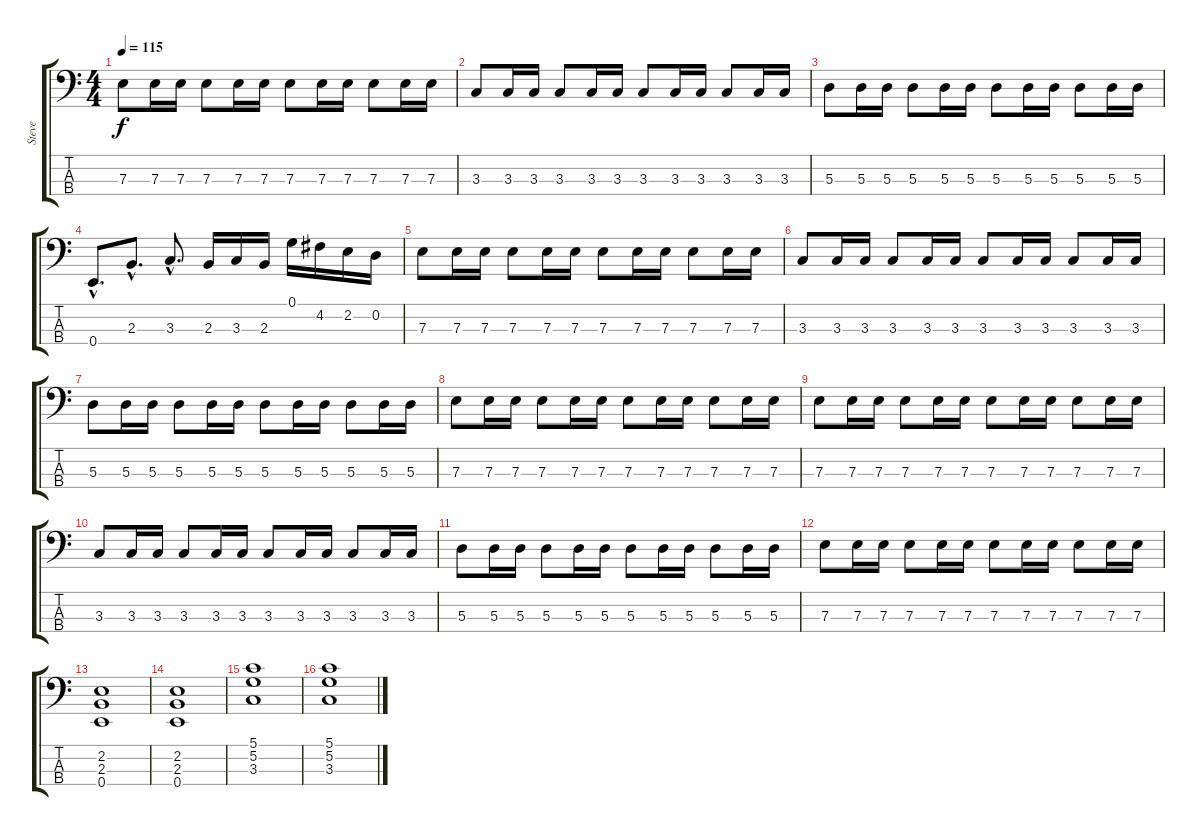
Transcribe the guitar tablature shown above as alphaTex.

\track ("Steve" "Steve") {instrument electricbassfinger}
\staff {score tabs}
\tuning (G2 D2 A1 E1) {hide}
\ts (4 4)
\tempo 115
\clef f4
\ks c
7.3.8{dy f} 7.3.16 7.3.16 7.3.8 7.3.16 7.3.16 7.3.8 7.3.16 7.3.16 7.3.8 7.3.16 7.3.16 |
3.3.8 3.3.16 3.3.16 3.3.8 3.3.16 3.3.16 3.3.8 3.3.16 3.3.16 3.3.8 3.3.16 3.3.16 |
5.3.8 5.3.16 5.3.16 5.3.8 5.3.16 5.3.16 5.3.8 5.3.16 5.3.16 5.3.8 5.3.16 5.3.16 |
0.4{hac}.8{d} 2.3{hac}.8{d} 3.3{hac}.8{d} 2.3.16 3.3.16 2.3.16 0.1.16 4.2.16 2.2.16 0.2.16 |
7.3.8 7.3.16 7.3.16 7.3.8 7.3.16 7.3.16 7.3.8 7.3.16 7.3.16 7.3.8 7.3.16 7.3.16 |
3.3.8 3.3.16 3.3.16 3.3.8 3.3.16 3.3.16 3.3.8 3.3.16 3.3.16 3.3.8 3.3.16 3.3.16 |
5.3.8 5.3.16 5.3.16 5.3.8 5.3.16 5.3.16 5.3.8 5.3.16 5.3.16 5.3.8 5.3.16 5.3.16 |
7.3.8 7.3.16 7.3.16 7.3.8 7.3.16 7.3.16 7.3.8 7.3.16 7.3.16 7.3.8 7.3.16 7.3.16 |
7.3.8 7.3.16 7.3.16 7.3.8 7.3.16 7.3.16 7.3.8 7.3.16 7.3.16 7.3.8 7.3.16 7.3.16 |
3.3.8 3.3.16 3.3.16 3.3.8 3.3.16 3.3.16 3.3.8 3.3.16 3.3.16 3.3.8 3.3.16 3.3.16 |
5.3.8 5.3.16 5.3.16 5.3.8 5.3.16 5.3.16 5.3.8 5.3.16 5.3.16 5.3.8 5.3.16 5.3.16 |
7.3.8 7.3.16 7.3.16 7.3.8 7.3.16 7.3.16 7.3.8 7.3.16 7.3.16 7.3.8 7.3.16 7.3.16 |
(2.2 2.3 0.4).1 |
(2.2 2.3 0.4).1 |
(5.1 5.2 3.3).1 |
(5.1 5.2 3.3).1
